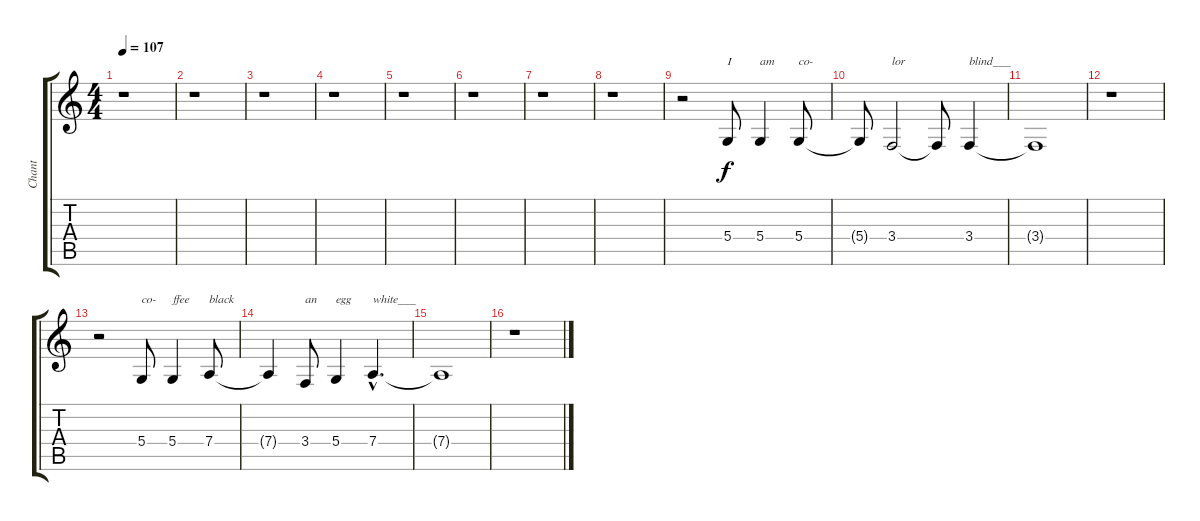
\track ("Chant" "Chant") {instrument sopranosax}
\staff {score tabs}
\tuning (E4 B3 G3 D3 A2 E2) {hide}
\ts (4 4)
\tempo 107
\clef g2
\ks c
r.1{dy f instrument sopranosax} |
r.1 |
r.1 |
r.1 |
r.1 |
r.1 |
r.1 |
r.1 |
r.2 5.4.8{txt "I"} 5.4.4{txt "am"} 5.4.8{txt "co-"} |
5.4{t}.8 3.4.2{txt "lor"} 3.4{t}.8 3.4.4{txt "blind___"} |
3.4{t}.1 |
r.1 |
r.2 5.4.8{txt "co-"} 5.4.4{txt "ffee"} 7.4.8{txt "black"} |
7.4{t}.4 3.4.8{txt "an"} 5.4.4{txt "egg"} 7.4{hac}.4{d txt "white___"} |
7.4{t}.1 |
r.1
